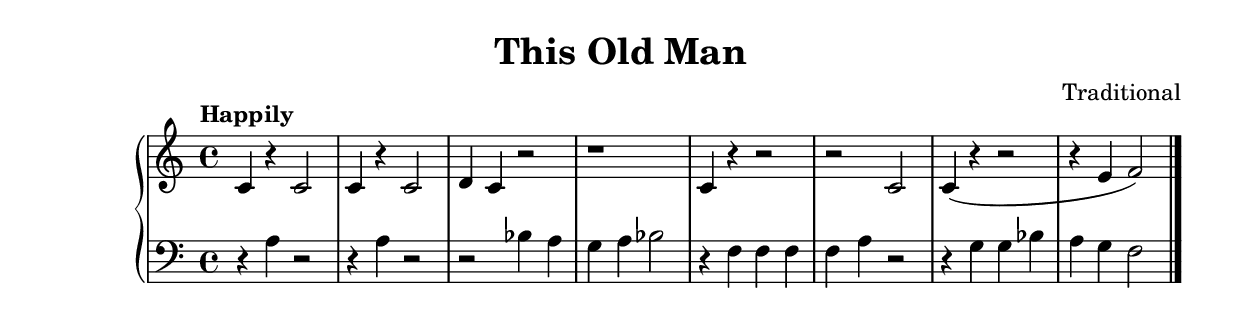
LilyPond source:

\version "2.16.0"

 \header {
  title = "This Old Man"
  composer = "Traditional"
}

\score {

 \new PianoStaff
 <<
 \new Staff = "up" {
   \clef treble
   \key c \major
   \time 4/4
   \tempo "Happily" 4 = 132
   \set Score.tempoHideNote = ##t
   \relative c' { c4 r4 c2 c4 r4 c2 d4 c4 r2 r1 
   c4 r4 r2 r2 c2 c4( r4 r2 r4 e4 f2)
   }
   \bar "|."
 }

 \new Staff = "down" {
   \clef bass
   \key c \major
   \time 4/4
   \relative c' { r4 a4 r2 r4 a4 r2 r2 bes4 a4 g4 a4 bes2
   r4 f4 f4 f4 f4 a4 r2 r4 g4 g4 bes4 a4 g4 f2
   }
   \bar "|." \bar "|."
 }
>>

 \layout { }

 \midi { }

}
